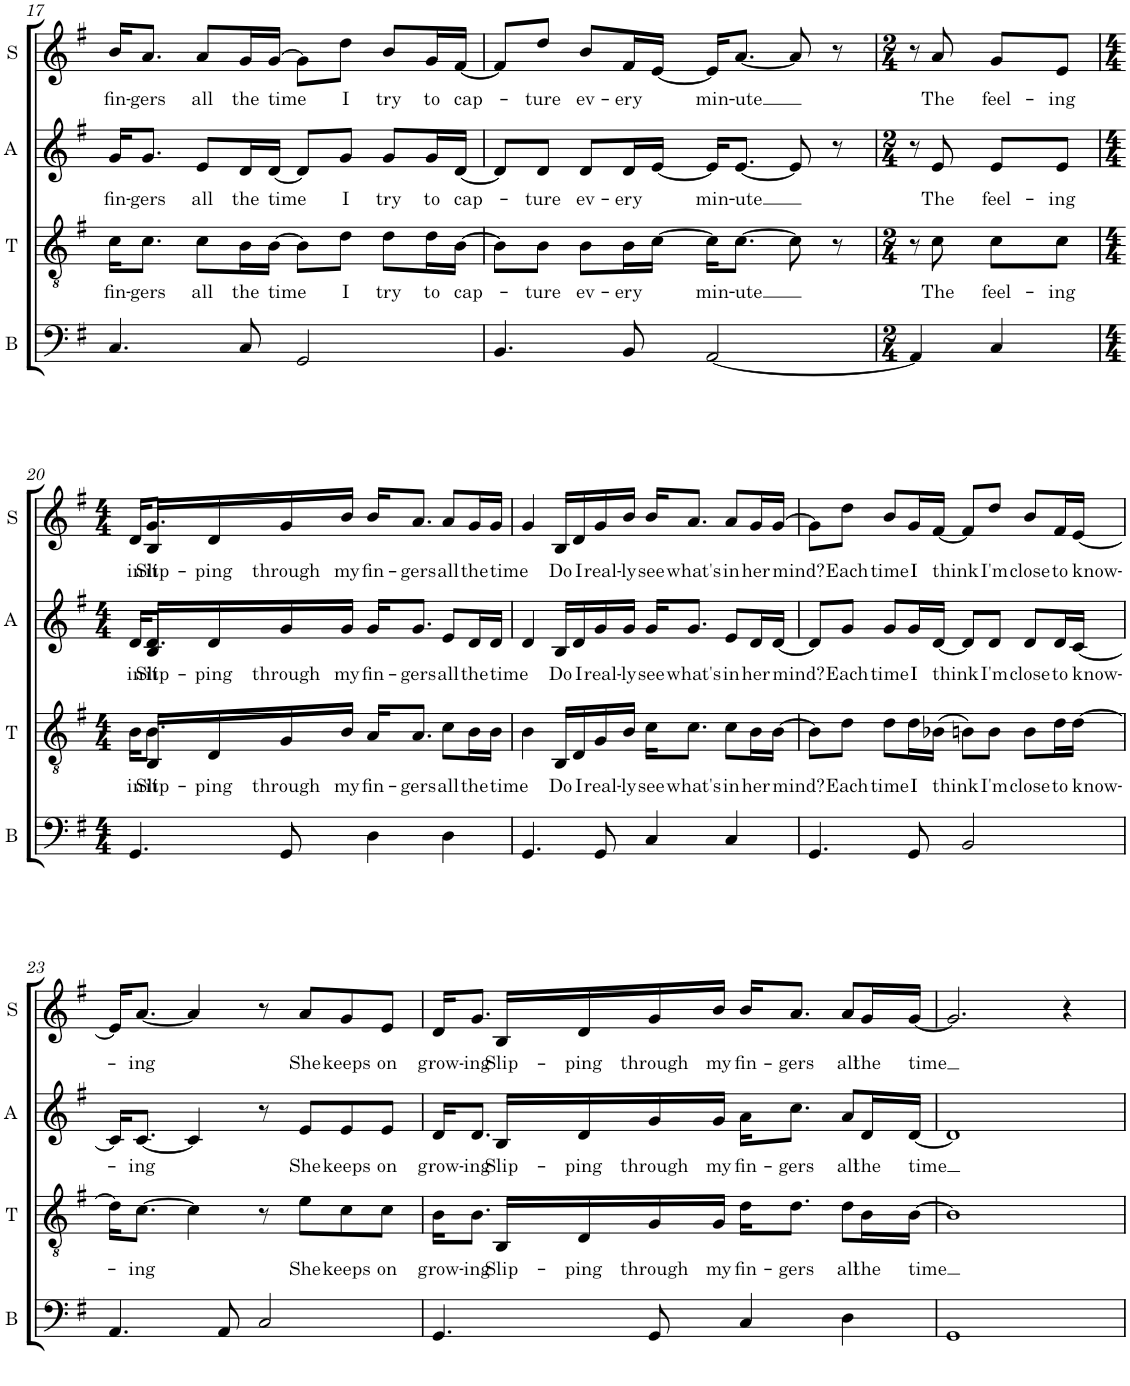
**kern	**kern	**text	**kern	**text	**kern	**text
*part4	*part3	*part3	*part2	*part2	*part1	*part1
*staff4	*staff3	*staff3	*staff2	*staff2	*staff1	*staff1
*I"Bass	*I"Tenor	*	*I"Alt	*	*I"Sopran	*
*I'B	*I'T	*	*I'A	*	*I'S	*
!!LO:PB:g=z
*clefF4	*clefGv2	*	*clefG2	*	*clefG2	*
*k[f#]	*k[f#]	*	*k[f#]	*	*k[f#]	*
*M4/4	*M4/4	*	*M4/4	*	*M4/4	*
=17	=17	=17	=17	=17	=17	=17
!	!	!LO:LY:b	!	!LO:LY:b	!	!LO:LY:b
4.C/	16c\KL	fin-	16g/KL	fin-	16b/KL	fin-
!	!	!LO:LY:b	!	!LO:LY:b	!	!LO:LY:b
.	8.c\J	-gers	8.g/J	-gers	8.a/J	-gers
!	!	!LO:LY:b	!	!LO:LY:b	!	!LO:LY:b
.	8c\L	all	8e/L	all	8a/L	all
!	!	!LO:LY:b	!	!LO:LY:b	!	!LO:LY:b
8C/	16B\L	the	16d/L	the	16g/L	the
!	!	!LO:LY:b	!	!LO:LY:b	!	!LO:LY:b
.	[16B\JJ	time	[16d/JJ	time	[16g/JJ	time
2GG/	8B\L]	.	8d/L]	.	8g\L]	.
!	!	!LO:LY:b	!	!LO:LY:b	!	!LO:LY:b
.	8d\J	I	8g/J	I	8dd\J	I
!	!	!LO:LY:b	!	!LO:LY:b	!	!LO:LY:b
.	8d\L	try	8g/L	try	8b/L	try
!	!	!LO:LY:b	!	!LO:LY:b	!	!LO:LY:b
.	16d\L	to	16g/L	to	16g/L	to
!	!	!LO:LY:b	!	!LO:LY:b	!	!LO:LY:b
.	[16B\JJ	cap-	[16d/JJ	cap-	[16f#/JJ	cap-
=18	=18	=18	=18	=18	=18	=18
4.BB/	8B\L]	.	8d/L]	.	8f#/L]	.
!	!	!LO:LY:b	!	!LO:LY:b	!	!LO:LY:b
.	8B\J	-ture	8d/J	-ture	8dd/J	-ture
!	!	!LO:LY:b	!	!LO:LY:b	!	!LO:LY:b
.	8B\L	ev-	8d/L	ev-	8b/L	ev-
!	!	!LO:LY:b	!	!LO:LY:b	!	!LO:LY:b
8BB/	16B\L	-ery	16d/L	-ery	16f#/L	-ery
.	[16c\JJ	.	[16e/JJ	.	[16e/JJ	.
!	!	!LO:LY:b	!	!LO:LY:b	!	!LO:LY:b
[2AA/	16c\KL]	min-	16e/KL]	min-	16e/KL]	min-
!	!	!LO:LY:b	!	!LO:LY:b	!	!LO:LY:b
.	[8.c\J	-ute	[8.e/J	-ute	[8.a/J	-ute
.	8c\]	.	8e/]	.	8a/]	.
.	8r	.	8r	.	8r	.
=19	=19	=19	=19	=19	=19	=19
*M2/4	*M2/4	*	*M2/4	*	*M2/4	*
4AA/]	8r	.	8r	.	8r	.
!	!	!LO:LY:b	!	!LO:LY:b	!	!LO:LY:b
.	8c\	The	8e/	The	8a/	The
!	!	!LO:LY:b	!	!LO:LY:b	!	!LO:LY:b
4C/	8c\L	feel-	8e/L	feel-	8g/L	feel-
!	!	!LO:LY:b	!	!LO:LY:b	!	!LO:LY:b
.	8c\J	-ing	8e/J	-ing	8e/J	-ing
!!LO:LB:g=z
=20	=20	=20	=20	=20	=20	=20
*M4/4	*M4/4	*	*M4/4	*	*M4/4	*
!	!	!LO:LY:b	!	!LO:LY:b	!	!LO:LY:b
4.GG/	16B\KL	in	16d/KL	in	16d/KL	in
!	!	!LO:LY:b	!	!LO:LY:b	!	!LO:LY:b
.	8.B\J	it	8.d/J	it	8.g/J	it
!	!	!LO:LY:b	!	!LO:LY:b	!	!LO:LY:b
.	16BB/LL	Slip-	16B/LL	Slip-	16B/LL	Slip-
!	!	!LO:LY:b	!	!LO:LY:b	!	!LO:LY:b
.	16D/	-ping	16d/	-ping	16d/	-ping
!	!	!LO:LY:b	!	!LO:LY:b	!	!LO:LY:b
8GG/	16G/	through	16g/	through	16g/	through
!	!	!LO:LY:b	!	!LO:LY:b	!	!LO:LY:b
.	16B/JJ	my	16g/JJ	my	16b/JJ	my
!	!	!LO:LY:b	!	!LO:LY:b	!	!LO:LY:b
4D\	16A/KL	fin-	16g/KL	fin-	16b/KL	fin-
!	!	!LO:LY:b	!	!LO:LY:b	!	!LO:LY:b
.	8.A/J	-gers	8.g/J	-gers	8.a/J	-gers
!	!	!LO:LY:b	!	!LO:LY:b	!	!LO:LY:b
4D\	8c\L	all	8e/L	all	8a/L	all
!	!	!LO:LY:b	!	!LO:LY:b	!	!LO:LY:b
.	16B\L	the	16d/L	the	16g/L	the
!	!	!LO:LY:b	!	!LO:LY:b	!	!LO:LY:b
.	16B\JJ	time	16d/JJ	time	16g/JJ	time
=21	=21	=21	=21	=21	=21	=21
4.GG/	4B\	.	4d/	.	4g/	.
!	!	!LO:LY:b	!	!LO:LY:b	!	!LO:LY:b
.	16BB/LL	Do	16B/LL	Do	16B/LL	Do
!	!	!LO:LY:b	!	!LO:LY:b	!	!LO:LY:b
.	16D/	I	16d/	I	16d/	I
!	!	!LO:LY:b	!	!LO:LY:b	!	!LO:LY:b
8GG/	16G/	real-	16g/	real-	16g/	real-
!	!	!LO:LY:b	!	!LO:LY:b	!	!LO:LY:b
.	16B/JJ	-ly	16g/JJ	-ly	16b/JJ	-ly
!	!	!LO:LY:b	!	!LO:LY:b	!	!LO:LY:b
4C/	16c\KL	see	16g/KL	see	16b/KL	see
!	!	!LO:LY:b	!	!LO:LY:b	!	!LO:LY:b
.	8.c\J	what's	8.g/J	what's	8.a/J	what's
!	!	!LO:LY:b	!	!LO:LY:b	!	!LO:LY:b
4C/	8c\L	in	8e/L	in	8a/L	in
!	!	!LO:LY:b	!	!LO:LY:b	!	!LO:LY:b
.	16B\L	her	16d/L	her	16g/L	her
!	!	!LO:LY:b	!	!LO:LY:b	!	!LO:LY:b
.	[16B\JJ	mind?	[16d/JJ	mind?	[16g/JJ	mind?
=22	=22	=22	=22	=22	=22	=22
4.GG/	8B\L]	.	8d/L]	.	8g\L]	.
!	!	!LO:LY:b	!	!LO:LY:b	!	!LO:LY:b
.	8d\J	Each	8g/J	Each	8dd\J	Each
!	!	!LO:LY:b	!	!LO:LY:b	!	!LO:LY:b
.	8d\L	time	8g/L	time	8b/L	time
!	!	!LO:LY:b	!	!LO:LY:b	!	!LO:LY:b
8GG/	16d\L	I	16g/L	I	16g/L	I
!	!	!LO:LY:b	!	!LO:LY:b	!	!LO:LY:b
.	(16B-X\JJ	think	[16d/JJ	think	[16f#/JJ	think
2BB/	8Bn\L)	.	8d/L]	.	8f#/L]	.
!	!	!LO:LY:b	!	!LO:LY:b	!	!LO:LY:b
.	8B\J	I'm	8d/J	I'm	8dd/J	I'm
!	!	!LO:LY:b	!	!LO:LY:b	!	!LO:LY:b
.	8B\L	close	8d/L	close	8b/L	close
!	!	!LO:LY:b	!	!LO:LY:b	!	!LO:LY:b
.	16d\L	to	16d/L	to	16f#/L	to
!	!	!LO:LY:b	!	!LO:LY:b	!	!LO:LY:b
.	[16d\JJ	know-	[16c/JJ	know-	[16e/JJ	know-
!!LO:LB:g=z
=23	=23	=23	=23	=23	=23	=23
4.AA/	16d\KL]	.	16c/KL]	.	16e/KL]	.
!	!	!LO:LY:b	!	!LO:LY:b	!	!LO:LY:b
.	[8.c\J	-ing	[8.c/J	-ing	[8.a/J	-ing
.	4c\]	.	4c/]	.	4a/]	.
8AA/	.	.	.	.	.	.
2C/	8r	.	8r	.	8r	.
!	!	!LO:LY:b	!	!LO:LY:b	!	!LO:LY:b
.	8e\L	She	8e/L	She	8a/L	She
!	!	!LO:LY:b	!	!LO:LY:b	!	!LO:LY:b
.	8c\	keeps	8e/	keeps	8g/	keeps
!	!	!LO:LY:b	!	!LO:LY:b	!	!LO:LY:b
.	8c\J	on	8e/J	on	8e/J	on
=24	=24	=24	=24	=24	=24	=24
!	!	!LO:LY:b	!	!LO:LY:b	!	!LO:LY:b
4.GG/	16B\KL	grow-	16d/KL	grow-	16d/KL	grow-
!	!	!LO:LY:b	!	!LO:LY:b	!	!LO:LY:b
.	8.B\J	-ing	8.d/J	-ing	8.g/J	-ing
!	!	!LO:LY:b	!	!LO:LY:b	!	!LO:LY:b
.	16BB/LL	Slip-	16B/LL	Slip-	16B/LL	Slip-
!	!	!LO:LY:b	!	!LO:LY:b	!	!LO:LY:b
.	16D/	-ping	16d/	-ping	16d/	-ping
!	!	!LO:LY:b	!	!LO:LY:b	!	!LO:LY:b
8GG/	16G/	through	16g/	through	16g/	through
!	!	!LO:LY:b	!	!LO:LY:b	!	!LO:LY:b
.	16G/JJ	my	16g/JJ	my	16b/JJ	my
!	!	!LO:LY:b	!	!LO:LY:b	!	!LO:LY:b
4C/	16d\KL	fin-	16a\KL	fin-	16b/KL	fin-
!	!	!LO:LY:b	!	!LO:LY:b	!	!LO:LY:b
.	8.d\J	-gers	8.cc\J	-gers	8.a/J	-gers
!	!	!LO:LY:b	!	!LO:LY:b	!	!LO:LY:b
4D\	8d\L	all	8a/L	all	8a/L	all
!	!	!LO:LY:b	!	!LO:LY:b	!	!LO:LY:b
.	16B\L	the	16d/L	the	16g/L	the
!	!	!LO:LY:b	!	!LO:LY:b	!	!LO:LY:b
.	[16B\JJ	time	[16d/JJ	time	[16g/JJ	time
=25	=25	=25	=25	=25	=25	=25
1GG	1B]	.	1d]	.	2.g/]	.
.	.	.	.	.	4r	.
=	=	=	=	=	=	=
*-	*-	*-	*-	*-	*-	*-
